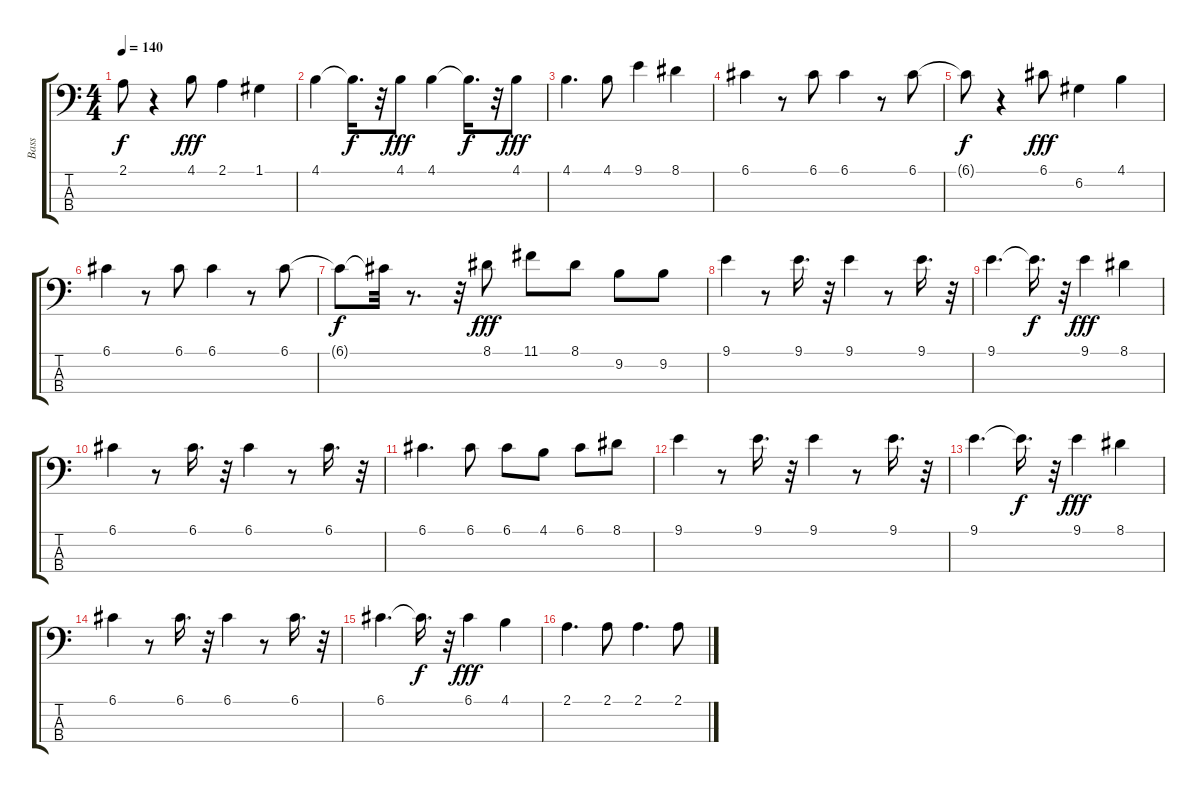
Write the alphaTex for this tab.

\track ("Bass" "Bass") {instrument synthbass2}
\staff {score tabs}
\tuning (G2 D2 A1 E1) {hide}
\ts (4 4)
\tempo 140
\clef f4
\ks c
2.1{t}.8{dy f} r.4 4.1.8{dy fff} 2.1.4 1.1.4 |
4.1.4 4.1{t}.16{d dy f} r.32 4.1.8{dy fff} 4.1.4 4.1{t}.16{d dy f} r.32 4.1.8{dy fff} |
4.1.4{d} 4.1.8 9.1.4 8.1.4 |
6.1.4 r.8 6.1.8 6.1.4 r.8 6.1.8 |
6.1{t}.8{dy f} r.4 6.1.8{dy fff} 6.2.4 4.1.4 |
6.1.4 r.8 6.1.8 6.1.4 r.8 6.1.8 |
6.1{t}.8{dy f} 6.1{t}.32 r.8{d} r.32 8.1.8{dy fff} 11.1.8 8.1.8 9.2.8 9.2.8 |
9.1.4 r.8 9.1.16{d} r.32 9.1.4 r.8 9.1.16{d} r.32 |
9.1.4{d} 9.1{t}.16{d dy f} r.32 9.1.4{dy fff} 8.1.4 |
6.1.4 r.8 6.1.16{d} r.32 6.1.4 r.8 6.1.16{d} r.32 |
6.1.4{d} 6.1.8 6.1.8 4.1.8 6.1.8 8.1.8 |
9.1.4 r.8 9.1.16{d} r.32 9.1.4 r.8 9.1.16{d} r.32 |
9.1.4{d} 9.1{t}.16{d dy f} r.32 9.1.4{dy fff} 8.1.4 |
6.1.4 r.8 6.1.16{d} r.32 6.1.4 r.8 6.1.16{d} r.32 |
6.1.4{d} 6.1{t}.16{d dy f} r.32 6.1.4{dy fff} 4.1.4 |
2.1.4{d} 2.1.8 2.1.4{d} 2.1.8
